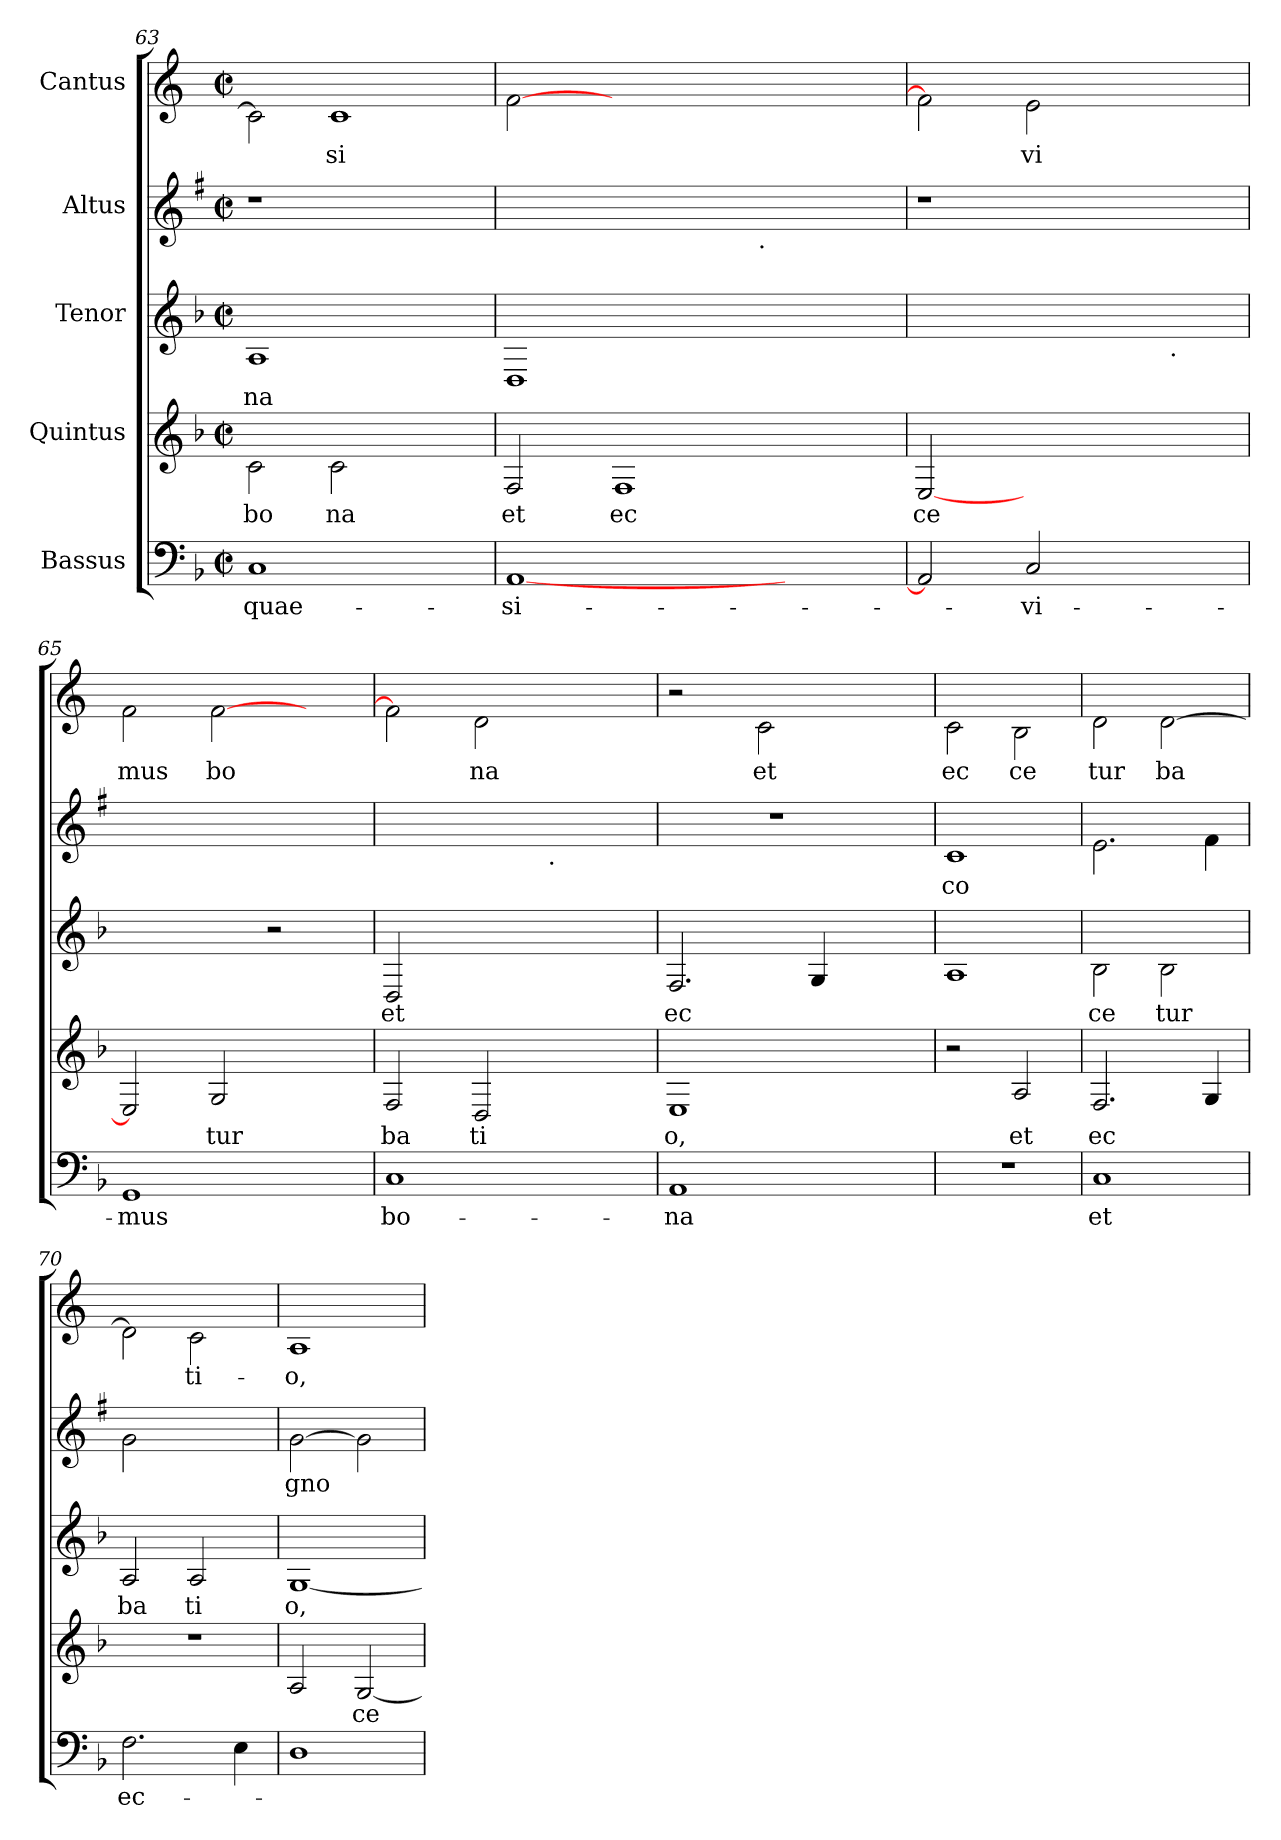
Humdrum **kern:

**kern	**text	**kern	**text	**kern	**text	**kern	**text	**kern	**text
*part5	*part5	*part4	*part4	*part3	*part3	*part2	*part2	*part1	*part1
*staff5	*staff5	*staff4	*staff4	*staff3	*staff3	*staff2	*staff2	*staff1	*staff1
*I"Bassus	*	*I"Quintus	*	*I"Tenor	*	*I"Altus	*	*I"Cantus	*
!!LO:LB:g=z
*clefF4	*	*clefG2	*	*clefG2	*	*clefG2	*	*clefG2	*
*k[b-]	*	*k[b-]	*	*k[b-]	*	*k[f#]	*	*k[]	*
*F:	*	*F:	*	*F:	*	*G:	*	*C:	*
*M2/2	*	*M2/2	*	*M2/2	*	*M2/2	*	*M2/2	*
*met(c|)	*	*met(c|)	*	*met(c|)	*	*met(c|)	*	*met(c|)	*
=63	=63	=63	=63	=63	=63	=63	=63	=63	=63
!	!LO:LY:b	!	!LO:LY:b	!	!LO:LY:b	!	!	!	!
1C	quae-	2c\	bo	1A	na	1r	.	2c\]	.
!	!	!	!LO:LY:b	!	!	!	!	!	!LO:LY:b
.	.	2c\	na	.	.	.	.	1c	si
2ryy	.	2ryy	.	2ryy	.	2ryy	.	.	.
=64A	=64A	=64A	=64A	=64A	=64A	=64A	=64A	=64A	=64A
!	!LO:LY:b	!	!LO:LY:b	!	!	!	!	!	!
[1AA	-si-	2F/	et	1D	.	4ryy	.	[2f\	.
.	.	.	.	.	.	4ryy	.	.	.
!	!	!	!LO:LY:b	!	!	!	!	!	!
.	.	1F	ec	.	.	4ryy	.	1ryy	.
.	.	.	.	.	.	32ryy	.	.	.
.	.	.	.	.	.	32ryy	.	.	.
.	.	.	.	.	.	32ryy	.	.	.
.	.	.	.	.	.	32ryy	.	.	.
.	.	.	.	.	.	32ryy	.	.	.
.	.	.	.	.	.	32ryy	.	.	.
!	!	!	!	!	!	!LO:TX:b:t=.	!	!	!
.	.	.	.	.	.	32ryy	.	.	.
.	.	.	.	.	.	4ryy	.	.	.
2ryy	.	.	.	2ryy	.	.	.	.	.
.	.	.	.	.	.	4ryy	.	.	.
.	.	.	.	.	.	32ryy	.	.	.
!!LO:LB:g=z
=65	=65	=65	=65	=65	=65	=65	=65	=65	=65
!	!	!	!LO:LY:b	!	!	!	!	!	!
2AA/]	.	[2E/	ce	4ryy	.	1r	.	2f\]	.
.	.	.	.	4ryy	.	.	.	.	.
!	!LO:LY:b	!	!	!	!	!	!	!	!LO:LY:b
2C/	-vi-	2ryy	.	4ryy	.	.	.	2e\	vi
.	.	.	.	32ryy	.	.	.	.	.
.	.	.	.	32ryy	.	.	.	.	.
.	.	.	.	32ryy	.	.	.	.	.
.	.	.	.	32ryy	.	.	.	.	.
.	.	.	.	32ryy	.	.	.	.	.
.	.	.	.	32ryy	.	.	.	.	.
!	!	!	!	!LO:TX:b:t=.	!	!	!	!	!
.	.	.	.	32ryy	.	.	.	.	.
.	.	.	.	4ryy	.	.	.	.	.
8..ryy	.	8..ryy	.	.	.	8..ryy	.	8..ryy	.
!!LO:LB:g=z
=65A	=65A	=65A	=65A	=65A	=65A	=65A	=65A	=65A	=65A
!	!LO:LY:b	!	!	!	!	!	!	!	!LO:LY:b
1GG	-mus	2E/]	.	4ryy	.	4ryy	.	2f\	mus
.	.	.	.	4ryy	.	4ryy	.	.	.
!	!	!	!LO:LY:b	!	!	!	!	!	!LO:LY:b
.	.	2G/	tur	4ryy	.	4ryy	.	[2f\	bo
.	.	.	.	32ryy	.	32ryy	.	.	.
.	.	.	.	2r	.	4ryy	.	.	.
4ryy	.	4ryy	.	.	.	.	.	4ryy	.
.	.	.	.	.	.	4ryy	.	.	.
32ryy	.	32ryy	.	.	.	.	.	32ryy	.
=66A	=66A	=66A	=66A	=66A	=66A	=66A	=66A	=66A	=66A
!	!LO:LY:b	!	!LO:LY:b	!	!LO:LY:b	!	!	!	!
1C	bo-	2F/	ba	2D/	et	4ryy	.	2f\]	.
.	.	.	.	.	.	4ryy	.	.	.
!	!	!	!LO:LY:b	!	!	!	!	!	!LO:LY:b
.	.	2D/	ti	2ryy	.	32ryy	.	2d\	na
.	.	.	.	.	.	32ryy	.	.	.
.	.	.	.	.	.	32ryy	.	.	.
.	.	.	.	.	.	32ryy	.	.	.
.	.	.	.	.	.	32ryy	.	.	.
.	.	.	.	.	.	32ryy	.	.	.
!	!	!	!	!	!	!LO:TX:b:t=.	!	!	!
.	.	.	.	.	.	32ryy	.	.	.
.	.	.	.	.	.	4ryy	.	.	.
.	.	.	.	.	.	4ryy	.	.	.
8..ryy	.	8..ryy	.	8..ryy	.	.	.	8..ryy	.
!!LO:LB:g=z
=67A	=67A	=67A	=67A	=67A	=67A	=67A	=67A	=67A	=67A
!	!LO:LY:b	!	!LO:LY:b	!	!LO:LY:b	!	!	!	!
1AA	-na	1E	o,	2.F/	ec	4ryy	.	2r	.
.	.	.	.	.	.	4ryy	.	.	.
!	!	!	!	!	!	!	!	!	!LO:LY:b
.	.	.	.	.	.	32ryy	.	2c\	et
.	.	.	.	.	.	1r	.	.	.
.	.	.	.	4G/	.	.	.	.	.
2ryy	.	2ryy	.	2ryy	.	.	.	2ryy	.
32ryy	.	32ryy	.	32ryy	.	.	.	32ryy	.
!!LO:LB:g=z
=68A	=68A	=68A	=68A	=68A	=68A	=68A	=68A	=68A	=68A
!	!	!	!	!	!	!	!LO:LY:b	!	!LO:LY:b
1r	.	2r	.	1A	.	1c	co	2c\	ec
!	!	!	!LO:LY:b	!	!	!	!	!	!LO:LY:b
.	.	2A/	et	.	.	.	.	2B\	ce
=69A	=69A	=69A	=69A	=69A	=69A	=69A	=69A	=69A	=69A
!	!LO:LY:b	!	!LO:LY:b	!	!LO:LY:b	!	!	!	!LO:LY:b
1C	et	2.F/	ec	2B-\	ce	2.e\	.	2d\	tur
!	!	!	!	!	!LO:LY:b	!	!	!	!LO:LY:b
.	.	.	.	2B-\	tur	.	.	[2d\	ba
.	.	4G/	.	.	.	4f#\	.	.	.
!!LO:LB:g=z
=70	=70	=70	=70	=70	=70	=70	=70	=70	=70
!	!LO:LY:b	!	!	!	!LO:LY:b	!	!	!	!
2.F\	ec-	1r	.	2A/	ba	2g\	.	2d\]	.
!	!	!	!	!	!LO:LY:b	!	!	!	!LO:LY:b
.	.	.	.	2A/	ti	2ryy	.	2c\	ti-
4E\	.	.	.	.	.	.	.	.	.
!!LO:LB:g=z
=71	=71	=71	=71	=71	=71	=71	=71	=71	=71
!	!	!	!	!	!LO:LY:b	!	!LO:LY:b	!	!LO:LY:b
1D	.	2A/	.	[1G	o,	[2g\	gno	1A	-o,
!	!	!	!LO:LY:b	!	!	!	!	!	!
.	.	[2G/	ce	.	.	2g\]	.	.	.
=	=	=	=	=	=	=	=	=	=
*-	*-	*-	*-	*-	*-	*-	*-	*-	*-
